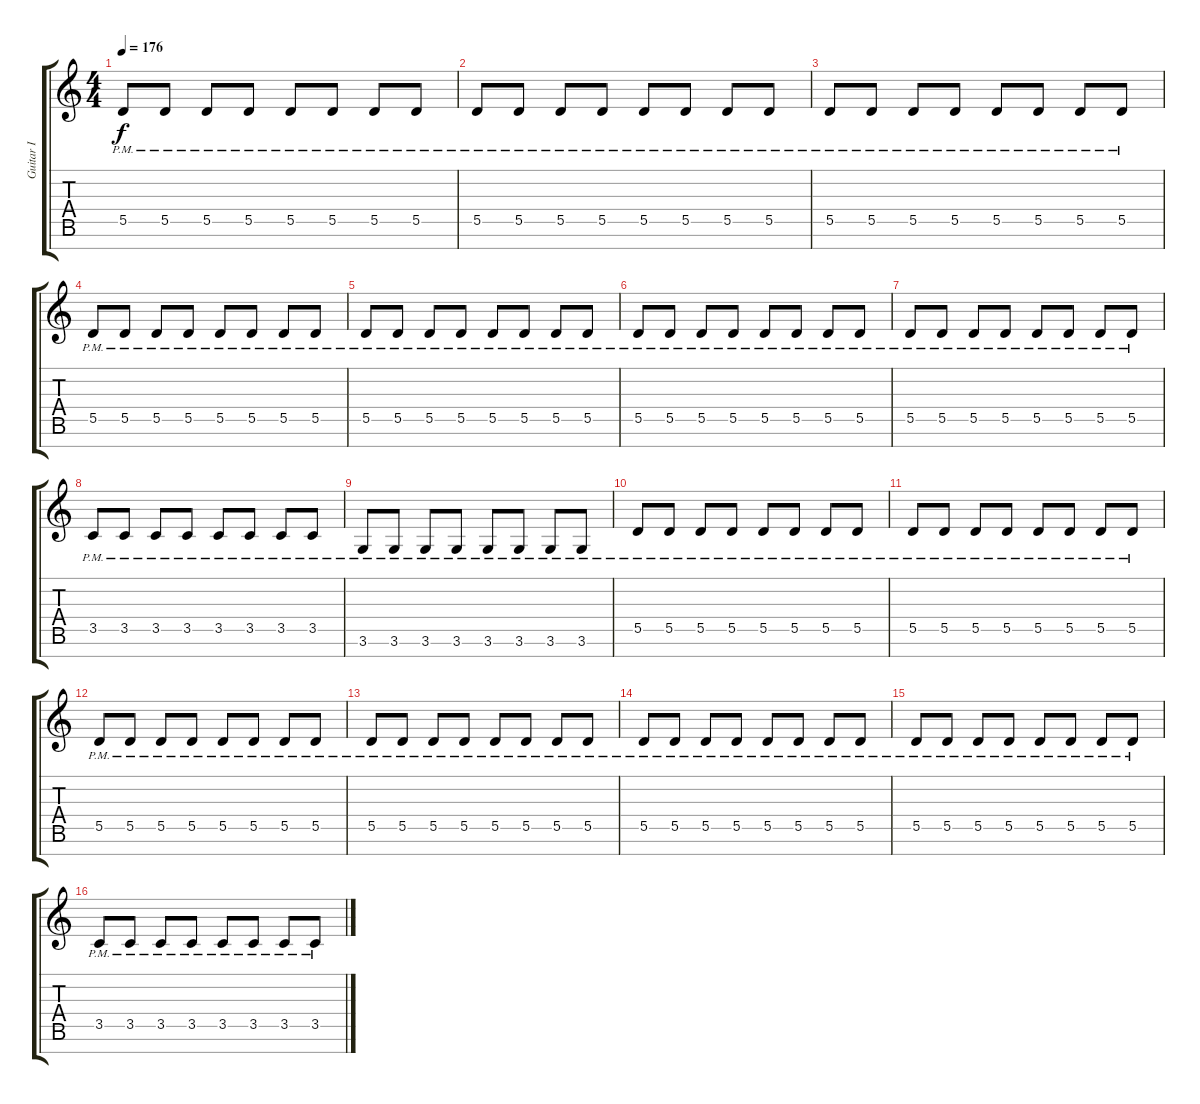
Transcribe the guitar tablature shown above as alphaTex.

\track ("Guitar I" "Guitar I") {instrument overdrivenguitar}
\staff {score tabs}
\tuning (E4 B3 G3 D3 A2 E2 B1) {hide}
\ts (4 4)
\tempo 176
\clef g2
\ks c
5.5{pm}.8{dy f} 5.5{pm}.8 5.5{pm}.8 5.5{pm}.8 5.5{pm}.8 5.5{pm}.8 5.5{pm}.8 5.5{pm}.8 |
5.5{pm}.8 5.5{pm}.8 5.5{pm}.8 5.5{pm}.8 5.5{pm}.8 5.5{pm}.8 5.5{pm}.8 5.5{pm}.8 |
5.5{pm}.8 5.5{pm}.8 5.5{pm}.8 5.5{pm}.8 5.5{pm}.8 5.5{pm}.8 5.5{pm}.8 5.5{pm}.8 |
5.5{pm}.8 5.5{pm}.8 5.5{pm}.8 5.5{pm}.8 5.5{pm}.8 5.5{pm}.8 5.5{pm}.8 5.5{pm}.8 |
5.5{pm}.8 5.5{pm}.8 5.5{pm}.8 5.5{pm}.8 5.5{pm}.8 5.5{pm}.8 5.5{pm}.8 5.5{pm}.8 |
5.5{pm}.8 5.5{pm}.8 5.5{pm}.8 5.5{pm}.8 5.5{pm}.8 5.5{pm}.8 5.5{pm}.8 5.5{pm}.8 |
5.5{pm}.8 5.5{pm}.8 5.5{pm}.8 5.5{pm}.8 5.5{pm}.8 5.5{pm}.8 5.5{pm}.8 5.5{pm}.8 |
3.5{pm}.8 3.5{pm}.8 3.5{pm}.8 3.5{pm}.8 3.5{pm}.8 3.5{pm}.8 3.5{pm}.8 3.5{pm}.8 |
3.6{pm}.8 3.6{pm}.8 3.6{pm}.8 3.6{pm}.8 3.6{pm}.8 3.6{pm}.8 3.6{pm}.8 3.6{pm}.8 |
5.5{pm}.8 5.5{pm}.8 5.5{pm}.8 5.5{pm}.8 5.5{pm}.8 5.5{pm}.8 5.5{pm}.8 5.5{pm}.8 |
5.5{pm}.8 5.5{pm}.8 5.5{pm}.8 5.5{pm}.8 5.5{pm}.8 5.5{pm}.8 5.5{pm}.8 5.5{pm}.8 |
5.5{pm}.8 5.5{pm}.8 5.5{pm}.8 5.5{pm}.8 5.5{pm}.8 5.5{pm}.8 5.5{pm}.8 5.5{pm}.8 |
5.5{pm}.8 5.5{pm}.8 5.5{pm}.8 5.5{pm}.8 5.5{pm}.8 5.5{pm}.8 5.5{pm}.8 5.5{pm}.8 |
5.5{pm}.8 5.5{pm}.8 5.5{pm}.8 5.5{pm}.8 5.5{pm}.8 5.5{pm}.8 5.5{pm}.8 5.5{pm}.8 |
5.5{pm}.8 5.5{pm}.8 5.5{pm}.8 5.5{pm}.8 5.5{pm}.8 5.5{pm}.8 5.5{pm}.8 5.5{pm}.8 |
3.5{pm}.8 3.5{pm}.8 3.5{pm}.8 3.5{pm}.8 3.5{pm}.8 3.5{pm}.8 3.5{pm}.8 3.5{pm}.8
